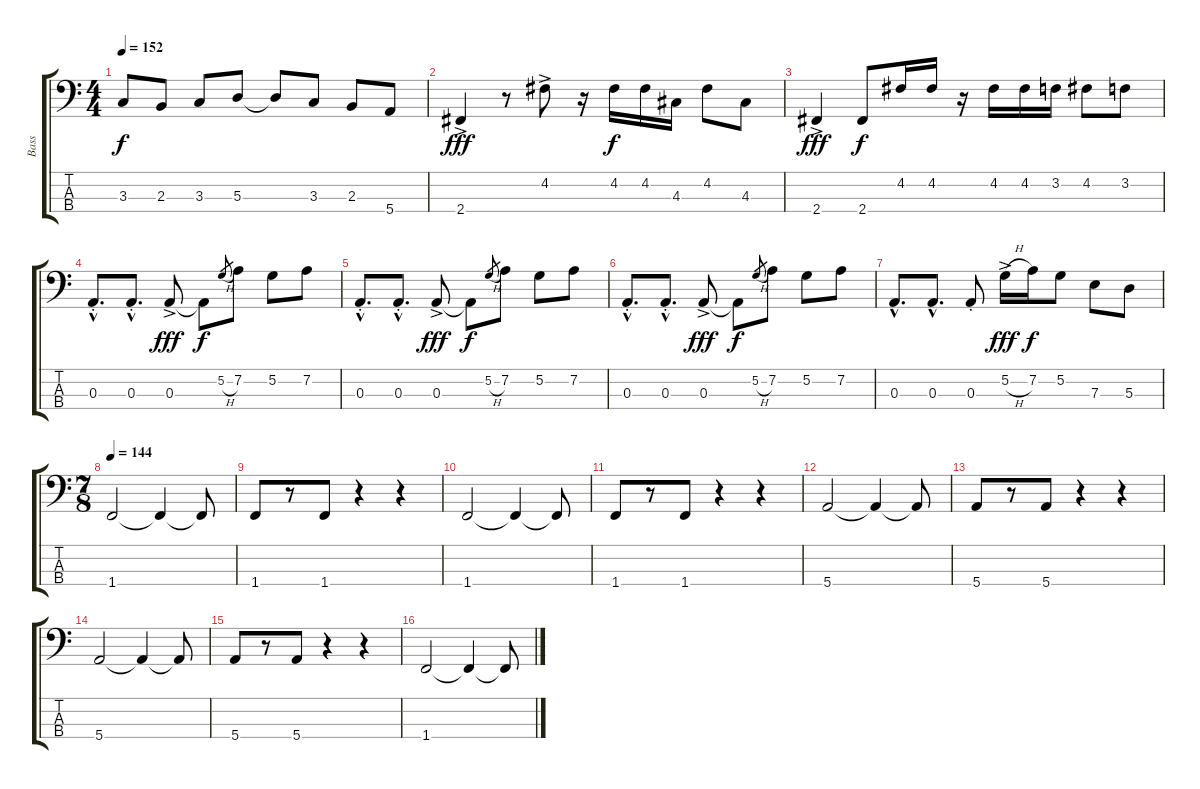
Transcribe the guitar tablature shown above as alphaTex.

\track ("Bass" "Bass") {instrument electricbasspick}
\staff {score tabs}
\tuning (G2 D2 A1 E1) {hide}
\ts (4 4)
\tempo 152
\clef f4
\ks c
3.3.8{dy f} 2.3.8 3.3.8 5.3.8 5.3{t}.8 3.3.8 2.3.8 5.4.8 |
2.4{ac}.4{dy fff} r.8 4.2{ac}.8 r.16 4.2.16{dy f} 4.2.16 4.3.16 4.2.8 4.3.8 |
2.4{ac}.4{dy fff} 2.4.8{dy f} 4.2.16 4.2.16 r.16 4.2.16 4.2.16 3.2.16 4.2.8 3.2.8 |
0.3{hac st}.8{d} 0.3{hac st}.8{d} 0.3{ac}.8{dy fff} 0.3{t}.8{dy f} 5.2{h}.8{gr} 7.2.8 5.2.8 7.2.8 |
0.3{hac st}.8{d} 0.3{hac st}.8{d} 0.3{ac}.8{dy fff} 0.3{t}.8{dy f} 5.2{h}.8{gr} 7.2.8 5.2.8 7.2.8 |
0.3{hac st}.8{d} 0.3{hac st}.8{d} 0.3{ac}.8{dy fff} 0.3{t}.8{dy f} 5.2{h}.8{gr} 7.2.8 5.2.8 7.2.8 |
0.3{hac}.8{d} 0.3{hac}.8{d} 0.3{st}.8 5.2{h ac}.16{dy fff} 7.2.16{dy f} 5.2.8 7.3.8 5.3.8 |
\ts (7 8)
\tempo 144
1.4.2 1.4{t}.4 1.4{t}.8 |
1.4.8 r.8 1.4.8 r.4 r.4 |
1.4.2 1.4{t}.4 1.4{t}.8 |
1.4.8 r.8 1.4.8 r.4 r.4 |
5.4.2 5.4{t}.4 5.4{t}.8 |
5.4.8 r.8 5.4.8 r.4 r.4 |
5.4.2 5.4{t}.4 5.4{t}.8 |
5.4.8 r.8 5.4.8 r.4 r.4 |
1.4.2 1.4{t}.4 1.4{t}.8
